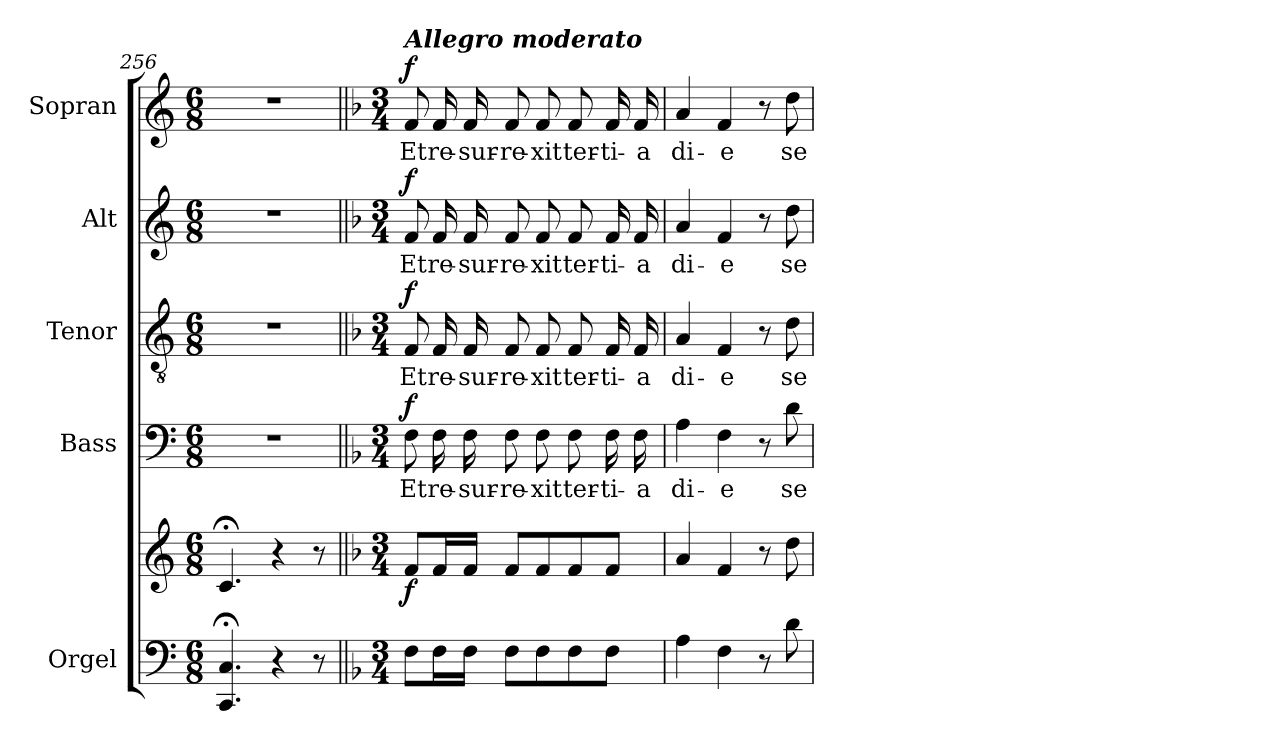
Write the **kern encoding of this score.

**kern	**kern	**dynam	**kern	**text	**dynam	**kern	**text	**dynam	**kern	**text	**dynam	**kern	**text	**dynam
*part5	*part5	*part5	*part4	*part4	*part4	*part3	*part3	*part3	*part2	*part2	*part2	*part1	*part1	*part1
*staff6	*staff5	*staff5/6	*staff4	*staff4	*staff4	*staff3	*staff3	*staff3	*staff2	*staff2	*staff2	*staff1	*staff1	*staff1
*I"Orgel	*	*	*I"Bass	*	*	*I"Tenor	*	*	*I"Alt	*	*	*I"Sopran	*	*
*I'Org.	*	*	*I'B.	*	*	*I'T.	*	*	*I'A.	*	*	*I'S.	*	*
*clefF4	*clefG2	*	*clefF4	*	*	*clefGv2	*	*	*clefG2	*	*	*clefG2	*	*
*k[]	*k[]	*	*k[]	*	*	*k[]	*	*	*k[]	*	*	*k[]	*	*
*C:	*C:	*	*C:	*	*	*C:	*	*	*C:	*	*	*C:	*	*
*M6/8	*M6/8	*	*M6/8	*	*	*M6/8	*	*	*M6/8	*	*	*M6/8	*	*
=256	=256	=256	=256	=256	=256	=256	=256	=256	=256	=256	=256	=256	=256	=256
4.CC/;< 4.C/;<	4.c;</	.	2.r	.	.	2.r	.	.	2.r	.	.	2.r	.	.
4r	4r	.	.	.	.	.	.	.	.	.	.	.	.	.
8r	8r	.	.	.	.	.	.	.	.	.	.	.	.	.
!!LO:PB:g=z
=257||	=257||	=257||	=257||	=257||	=257||	=257||	=257||	=257||	=257||	=257||	=257||	=257||	=257||	=257||
*k[b-]	*k[b-]	*	*k[b-]	*	*	*k[b-]	*	*	*k[b-]	*	*	*k[b-]	*	*
*F:	*F:	*	*F:	*	*	*F:	*	*	*F:	*	*	*F:	*	*
*M3/4	*M3/4	*	*M3/4	*	*	*M3/4	*	*	*M3/4	*	*	*M3/4	*	*
!	!	!	!	!	!	!	!	!	!	!	!	!LO:TX:a:Bi:t=Allegro moderato	!	!
!	!	!LO:DY:b	!	!LO:LY:b	!LO:DY:a	!	!LO:LY:b	!LO:DY:a	!	!LO:LY:b	!LO:DY:a	!	!LO:LY:b	!LO:DY:a
8F\L	8f/L	f	8F\	Et	f	8F/	Et	f	8f/	Et	f	8f/	Et	f
!	!	!	!	!LO:LY:b	!	!	!LO:LY:b	!	!	!LO:LY:b	!	!	!LO:LY:b	!
16F\L	16f/L	.	16F\	re-	.	16F/	re-	.	16f/	re-	.	16f/	re-	.
!	!	!	!	!LO:LY:b	!	!	!LO:LY:b	!	!	!LO:LY:b	!	!	!LO:LY:b	!
16F\JJ	16f/JJ	.	16F\	-sur-	.	16F/	-sur-	.	16f/	-sur-	.	16f/	-sur-	.
!	!	!	!	!LO:LY:b	!	!	!LO:LY:b	!	!	!LO:LY:b	!	!	!LO:LY:b	!
8F\L	8f/L	.	8F\	-re-	.	8F/	-re-	.	8f/	-re-	.	8f/	-re-	.
!	!	!	!	!LO:LY:b	!	!	!LO:LY:b	!	!	!LO:LY:b	!	!	!LO:LY:b	!
8F\	8f/	.	8F\	-xit	.	8F/	-xit	.	8f/	-xit	.	8f/	-xit	.
!	!	!	!	!LO:LY:b	!	!	!LO:LY:b	!	!	!LO:LY:b	!	!	!LO:LY:b	!
8F\	8f/	.	8F\	ter-	.	8F/	ter-	.	8f/	ter-	.	8f/	ter-	.
!	!	!	!	!LO:LY:b	!	!	!LO:LY:b	!	!	!LO:LY:b	!	!	!LO:LY:b	!
8F\J	8f/J	.	16F\	-ti-	.	16F/	-ti-	.	16f/	-ti-	.	16f/	-ti-	.
!	!	!	!	!LO:LY:b	!	!	!LO:LY:b	!	!	!LO:LY:b	!	!	!LO:LY:b	!
.	.	.	16F\	-a	.	16F/	-a	.	16f/	-a	.	16f/	-a	.
=258	=258	=258	=258	=258	=258	=258	=258	=258	=258	=258	=258	=258	=258	=258
!	!	!	!	!LO:LY:b	!	!	!LO:LY:b	!	!	!LO:LY:b	!	!	!LO:LY:b	!
4A\	4a/	.	4A\	di-	.	4A/	di-	.	4a/	di-	.	4a/	di-	.
!	!	!	!	!LO:LY:b	!	!	!LO:LY:b	!	!	!LO:LY:b	!	!	!LO:LY:b	!
4F\	4f/	.	4F\	-e	.	4F/	-e	.	4f/	-e	.	4f/	-e	.
8r	8r	.	8r	.	.	8r	.	.	8r	.	.	8r	.	.
!	!	!	!	!LO:LY:b	!	!	!LO:LY:b	!	!	!LO:LY:b	!	!	!LO:LY:b	!
8d\	8dd\	.	8d\	se-	.	8d\	se-	.	8dd\	se-	.	8dd\	se-	.
=	=	=	=	=	=	=	=	=	=	=	=	=	=	=
*-	*-	*-	*-	*-	*-	*-	*-	*-	*-	*-	*-	*-	*-	*-
